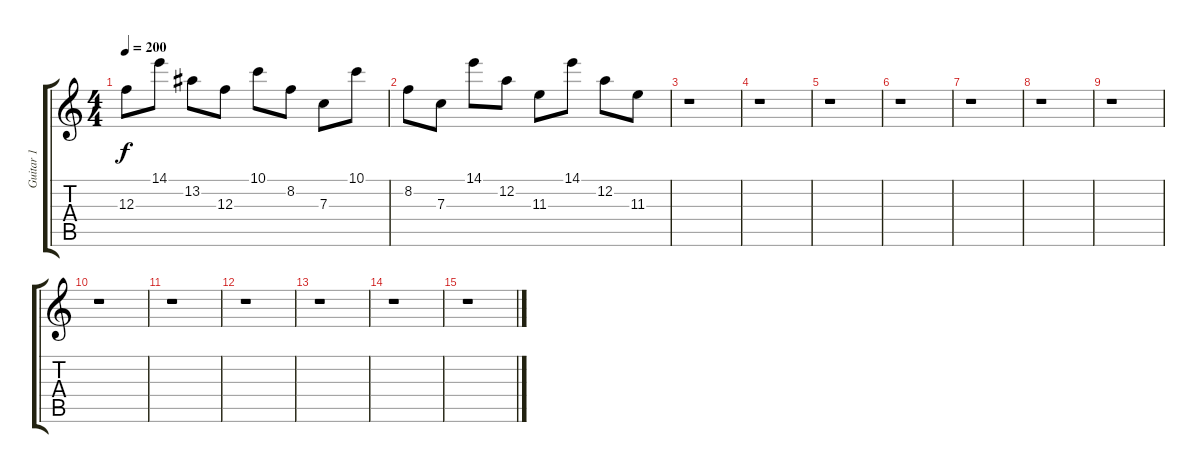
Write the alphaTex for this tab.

\track ("Guitar 1" "Guitar 1") {instrument distortionguitar}
\staff {score tabs}
\tuning (D4 A3 F3 C3 G2 D2) {hide}
\ts (4 4)
\tempo 200
\clef g2
\ks c
12.3.8{dy f} 14.1.8 13.2.8 12.3.8 10.1.8 8.2.8 7.3.8 10.1.8 |
8.2.8 7.3.8 14.1.8 12.2.8 11.3.8 14.1.8 12.2.8 11.3.8 |
r.1 |
r.1 |
r.1 |
r.1 |
r.1 |
r.1 |
r.1 |
r.1 |
r.1 |
r.1 |
r.1 |
r.1 |
r.1
